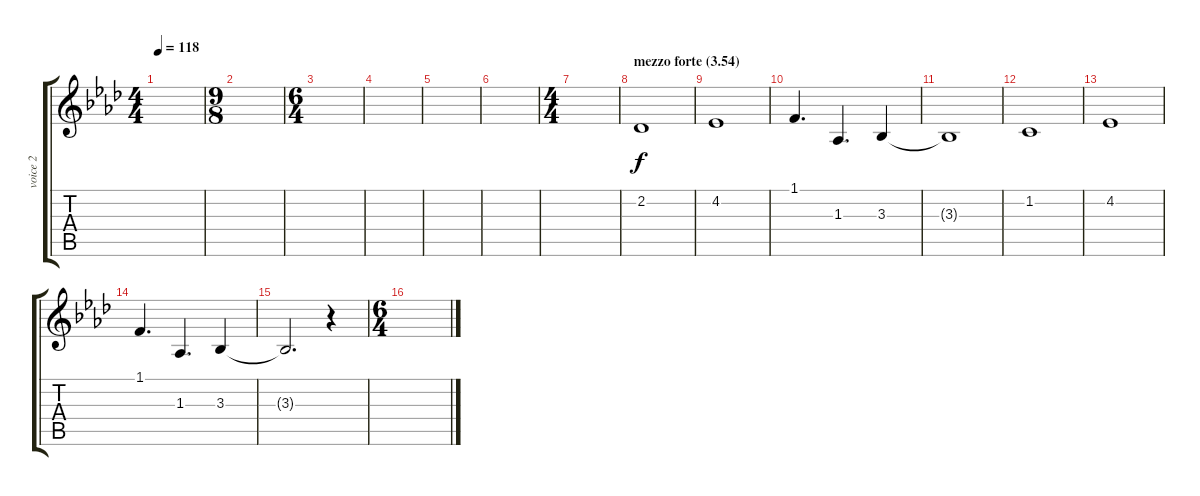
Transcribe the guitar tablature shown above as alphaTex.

\track ("voice 2" "voice 2") {instrument englishhorn}
\staff {score tabs}
\tuning (E4 B3 G3 D3 A2 E2) {hide}
\ts (4 4)
\tempo 118
\clef g2
\ks ab
|
\ts (9 8)
|
\ts (6 4)
|
|
|
|
\ts (4 4)
|
\section ("" "mezzo forte (3.54)")
2.2.1 |
4.2.1 |
1.1.4{d} 1.3.4{d} 3.3.4 |
3.3{t}.1 |
1.2.1 |
4.2.1 |
1.1.4{d} 1.3.4{d} 3.3.4 |
3.3{t}.2{d} r.4 |
\ts (6 4)
